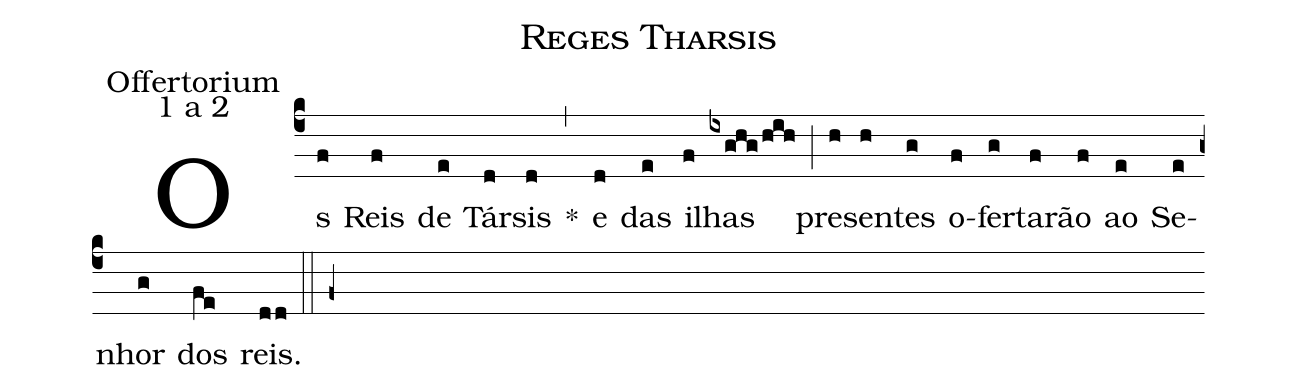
name: Reges Tharsis;
office-part: Offertorium;
mode: 1;
mode-differentia: a 2;
%%
(c4)

Os(f) Reis(f) de(e) Tár(d)sis(d) *(,) e(d) das(e) i(f)lhas(ixghg/hih) (;) pre(h)sen(h)tes(g) o(f)fer(g)ta(f)rão(f) ao(e) Se(e)nhor(g) dos(fe) reis.(dd)

(::)

(f+)
